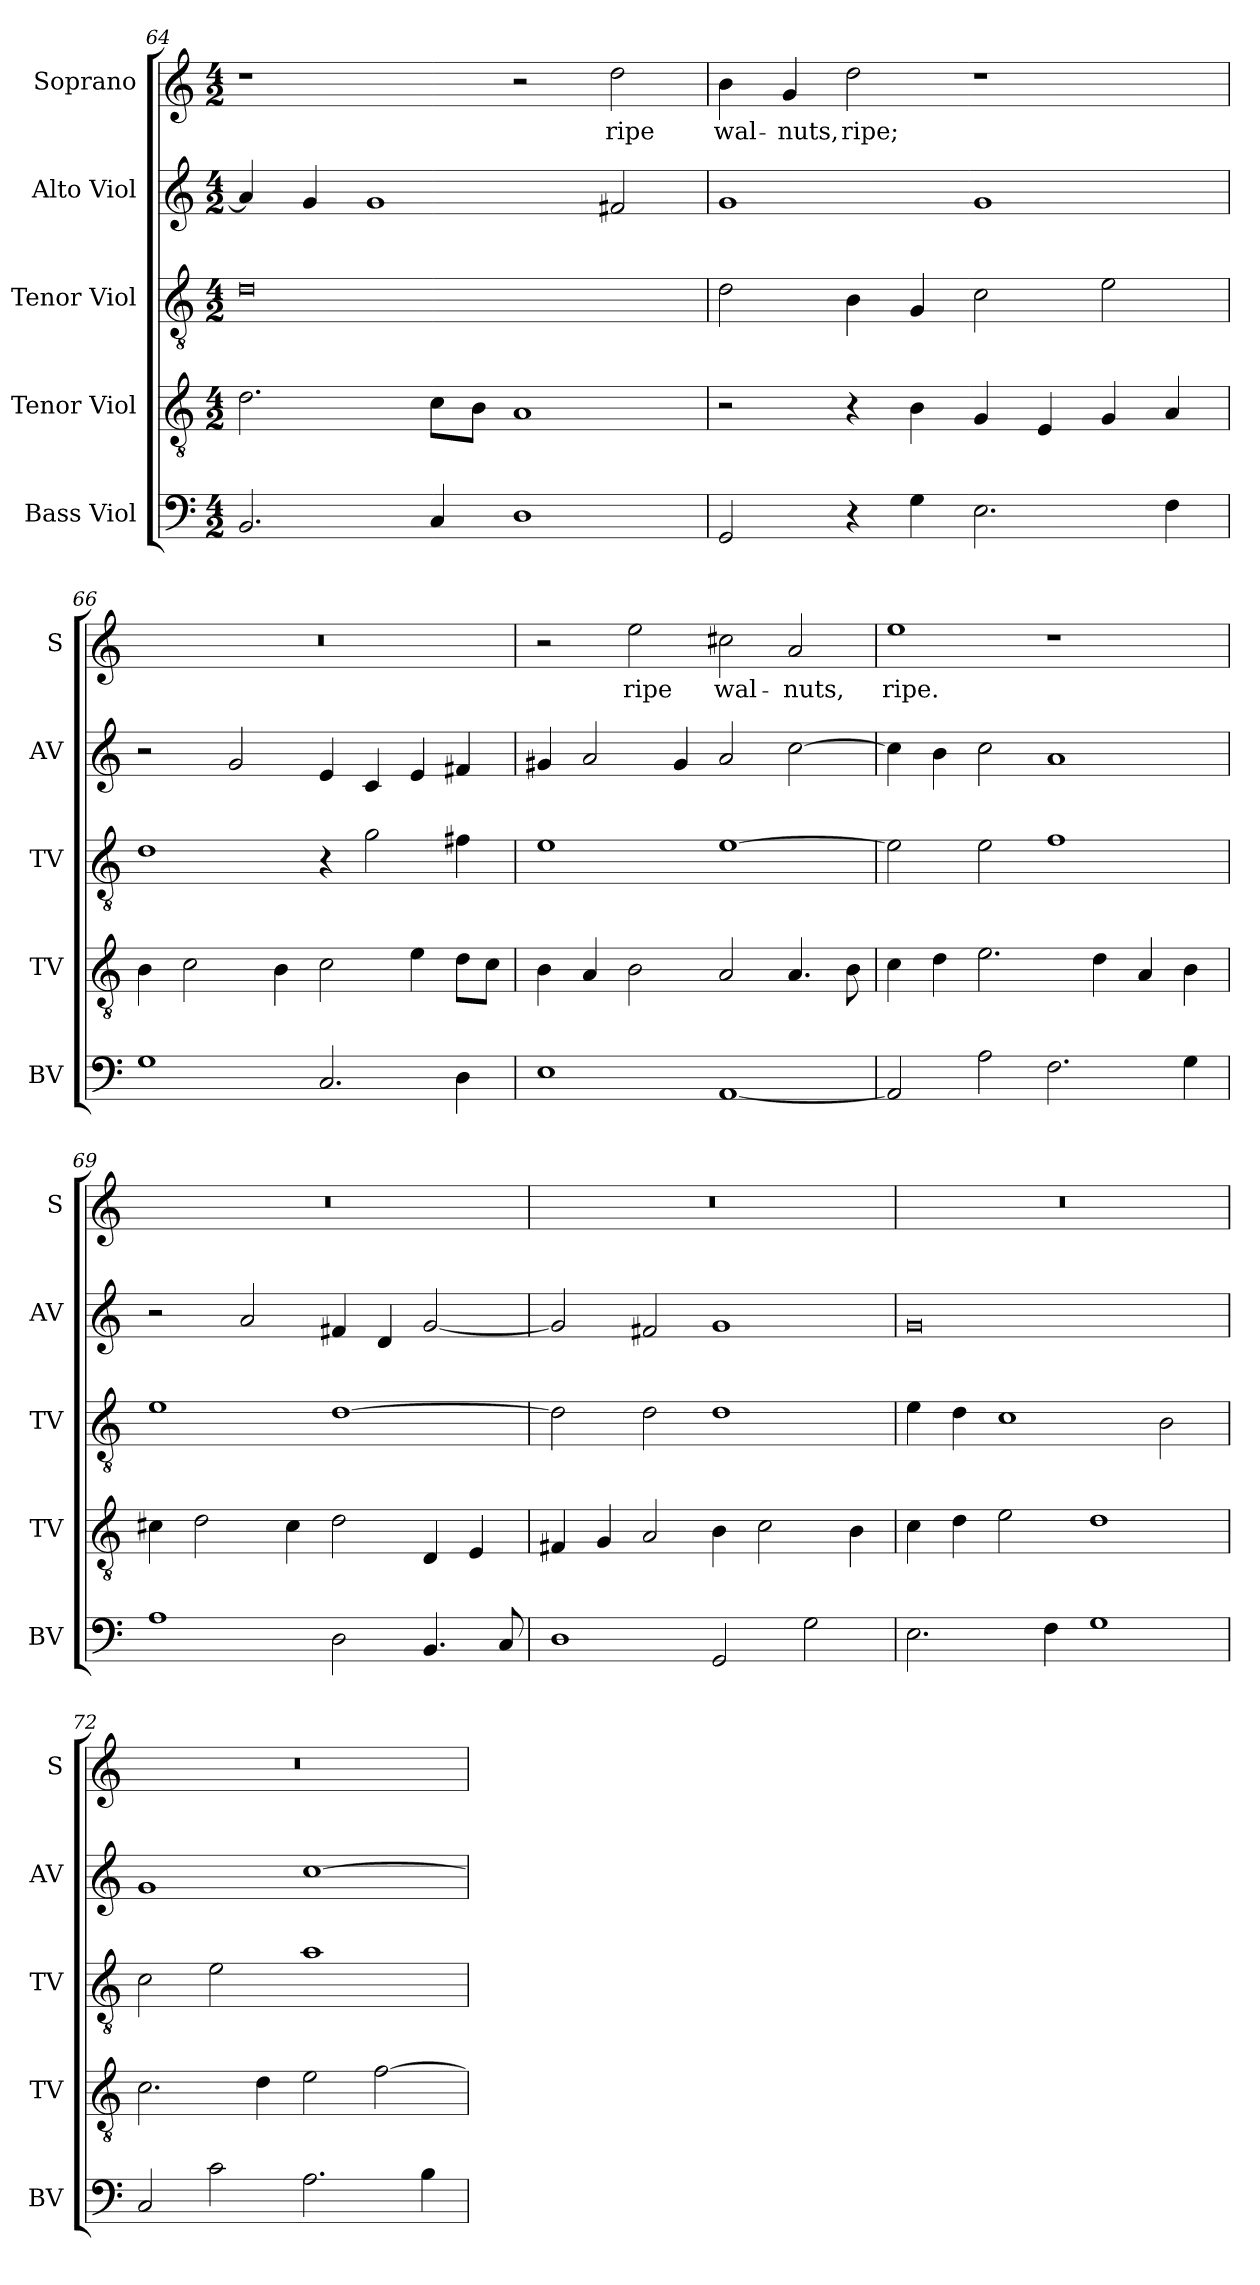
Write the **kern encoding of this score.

**kern	**kern	**kern	**kern	**kern	**text
*part5	*part4	*part3	*part2	*part1	*part1
*staff5	*staff4	*staff3	*staff2	*staff1	*staff1
*I"Bass Viol	*I"Tenor Viol	*I"Tenor Viol	*I"Alto Viol	*I"Soprano	*
*I'BV	*I'TV	*I'TV	*I'AV	*I'S	*
*clefF4	*clefGv2	*clefGv2	*clefG2	*clefG2	*
*ITrd7c12	*ITrd7c12	*ITrd7c12	*ITrd7c12	*	*
*k[]	*k[]	*k[]	*k[]	*k[]	*
*C:	*C:	*C:	*C:	*C:	*
*M4/2	*M4/2	*M4/2	*M4/2	*M4/2	*
=64	=64	=64	=64	=64	=64
2.BBB/	2.D\	0D	4A/]	1r	.
.	.	.	4G/	.	.
.	.	.	1G	.	.
4CC/	8C\L	.	.	.	.
.	8BB\J	.	.	.	.
1DD	1AA	.	.	2r	.
!	!	!	!	!	!LO:LY:b
.	.	.	2F#X/	2dd\	ripe
=65	=65	=65	=65	=65	=65
!	!	!	!	!	!LO:LY:b
2GGG/	2r	2D\	1G	4b\	wal-
!	!	!	!	!	!LO:LY:b
.	.	.	.	4g/	-nuts,
!	!	!	!	!	!LO:LY:b
4r	4r	4BB\	.	2dd\	ripe;
4GG\	4BB\	4GG/	.	.	.
2.EE\	4GG/	2C\	1G	1r	.
.	4EE/	.	.	.	.
.	4GG/	2E\	.	.	.
4FF\	4AA/	.	.	.	.
!!LO:PB:g=z
=66	=66	=66	=66	=66	=66
1GG	4BB\	1D	2r	0r	.
.	2C\	.	.	.	.
.	.	.	2G/	.	.
.	4BB\	.	.	.	.
2.CC/	2C\	4r	4E/	.	.
.	.	2G\	4C/	.	.
.	4E\	.	4E/	.	.
4DD\	8D\L	4F#X\	4F#X/	.	.
.	8C\J	.	.	.	.
=67	=67	=67	=67	=67	=67
1EE	4BB\	1E	4G#X/	2r	.
.	4AA/	.	2A/	.	.
!	!	!	!	!	!LO:LY:b
.	2BB\	.	.	2ee\	ripe
.	.	.	4G#/	.	.
!	!	!	!	!	!LO:LY:b
[1AAA	2AA/	[1E	2A/	2cc#X\	wal-
!	!	!	!	!	!LO:LY:b
.	4.AA/	.	[2c\	2a/	-nuts,
.	8BB\	.	.	.	.
=68	=68	=68	=68	=68	=68
!	!	!	!	!	!LO:LY:b
2AAA/]	4C\	2E\]	4c\]	1ee	ripe.
.	4D\	.	4B\	.	.
2AA\	2.E\	2E\	2c\	.	.
2.FF\	.	1F	1A	1r	.
.	4D\	.	.	.	.
.	4AA/	.	.	.	.
4GG\	4BB\	.	.	.	.
!!LO:LB:g=z
=69	=69	=69	=69	=69	=69
1AA	4C#X\	1E	2r	0r	.
.	2D\	.	.	.	.
.	.	.	2A/	.	.
.	4C#\	.	.	.	.
2DD\	2D\	[1D	4F#X/	.	.
.	.	.	4D/	.	.
4.BBB/	4DD/	.	[2G/	.	.
.	4EE/	.	.	.	.
8CC/	.	.	.	.	.
=70	=70	=70	=70	=70	=70
1DD	4FF#X/	2D\]	2G/]	0r	.
.	4GG/	.	.	.	.
.	2AA/	2D\	2F#X/	.	.
2GGG/	4BB\	1D	1G	.	.
.	2C\	.	.	.	.
2GG\	.	.	.	.	.
.	4BB\	.	.	.	.
=71	=71	=71	=71	=71	=71
2.EE\	4C\	4E\	0G	0r	.
.	4D\	4D\	.	.	.
.	2E\	1C	.	.	.
4FF\	.	.	.	.	.
1GG	1D	.	.	.	.
.	.	2BB\	.	.	.
=72	=72	=72	=72	=72	=72
2CC/	2.C\	2C\	1G	0r	.
2C\	.	2E\	.	.	.
.	4D\	.	.	.	.
2.AA\	2E\	1A	[1c	.	.
.	[2F\	.	.	.	.
4BB\	.	.	.	.	.
=	=	=	=	=	=
*-	*-	*-	*-	*-	*-
